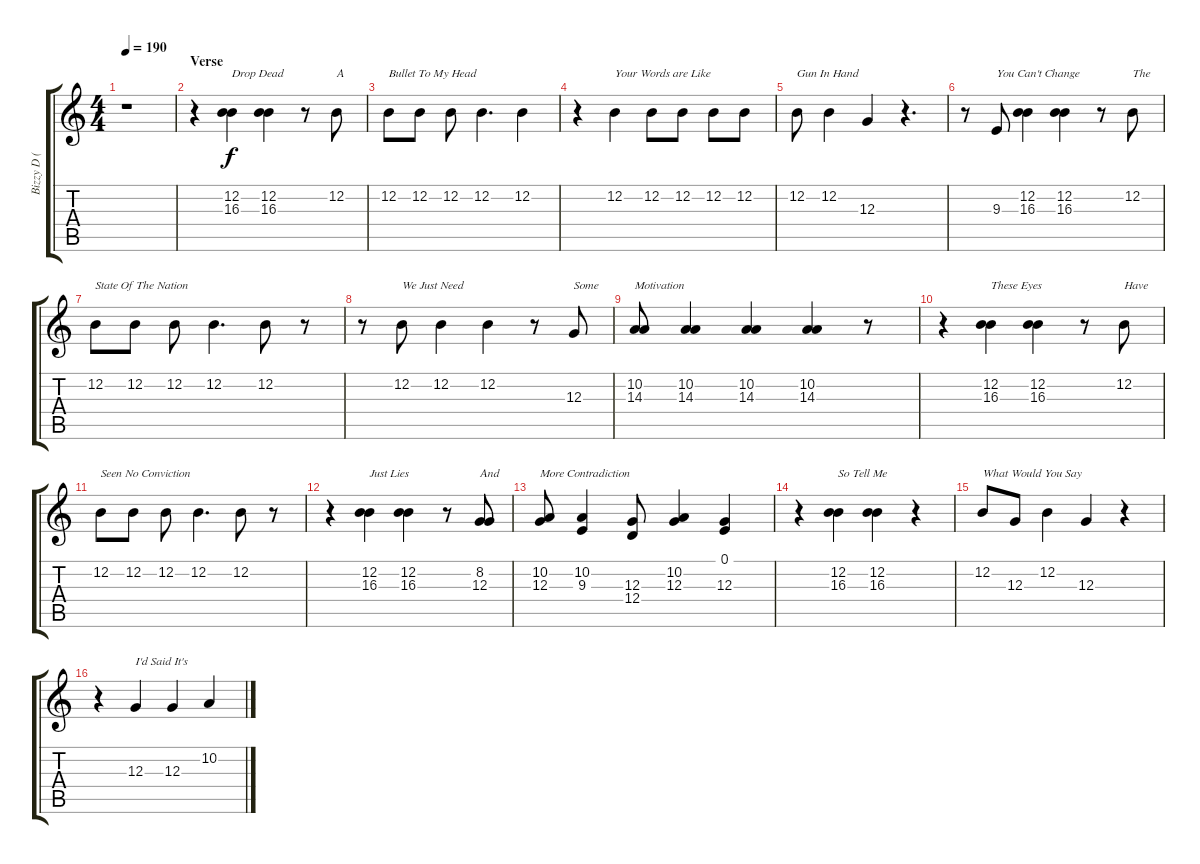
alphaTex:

\track ("Bizzy D ( Lead Vocals )" "Bizzy D ( ") {instrument lead6voice}
\staff {score tabs}
\tuning (E4 B3 G3 D3 A2 E2) {hide}
\ts (4 4)
\tempo 190
\clef g2
\ks c
r.1{dy f} |
\section ("" "Verse")
r.4 (12.2 16.3).4{txt "Drop Dead"} (12.2 16.3).4 r.8 12.2.8{txt "A"} |
12.2.8{txt "Bullet To My Head"} 12.2.8 12.2.8 12.2.4{d} 12.2.4 |
r.4 12.2.4{txt "Your Words are Like"} 12.2.8 12.2.8 12.2.8 12.2.8 |
12.2.8{txt "Gun In Hand"} 12.2.4 12.3.4 r.4{d} |
r.8 9.3.8{txt "You Can't Change"} (12.2 16.3).4 (12.2 16.3).4 r.8 12.2.8{txt "The"} |
12.2.8{txt "State Of The Nation"} 12.2.8 12.2.8 12.2.4{d} 12.2.8 r.8 |
r.8 12.2.8{txt "We Just Need"} 12.2.4 12.2.4 r.8 12.3.8{txt "Some"} |
(10.2 14.3).8{txt "Motivation"} (10.2 14.3).4 (10.2 14.3).4 (10.2 14.3).4 r.8 |
r.4 (12.2 16.3).4{txt "These Eyes"} (12.2 16.3).4 r.8 12.2.8{txt "Have"} |
12.2.8{txt "Seen No Conviction"} 12.2.8 12.2.8 12.2.4{d} 12.2.8 r.8 |
r.4 (12.2 16.3).4{txt "Just Lies"} (12.2 16.3).4 r.8 (8.2 12.3).8{txt "And"} |
(10.2 12.3).8{txt "More Contradiction"} (10.2 9.3).4 (12.3 12.4).8 (10.2 12.3).4 (0.1 12.3).4 |
r.4 (12.2 16.3).4{txt "So Tell Me"} (12.2 16.3).4 r.4 |
12.2.8{txt "What Would You Say"} 12.3.8 12.2.4 12.3.4 r.4 |
r.4 12.3.4{txt "I'd Said It's"} 12.3.4 10.2.4
